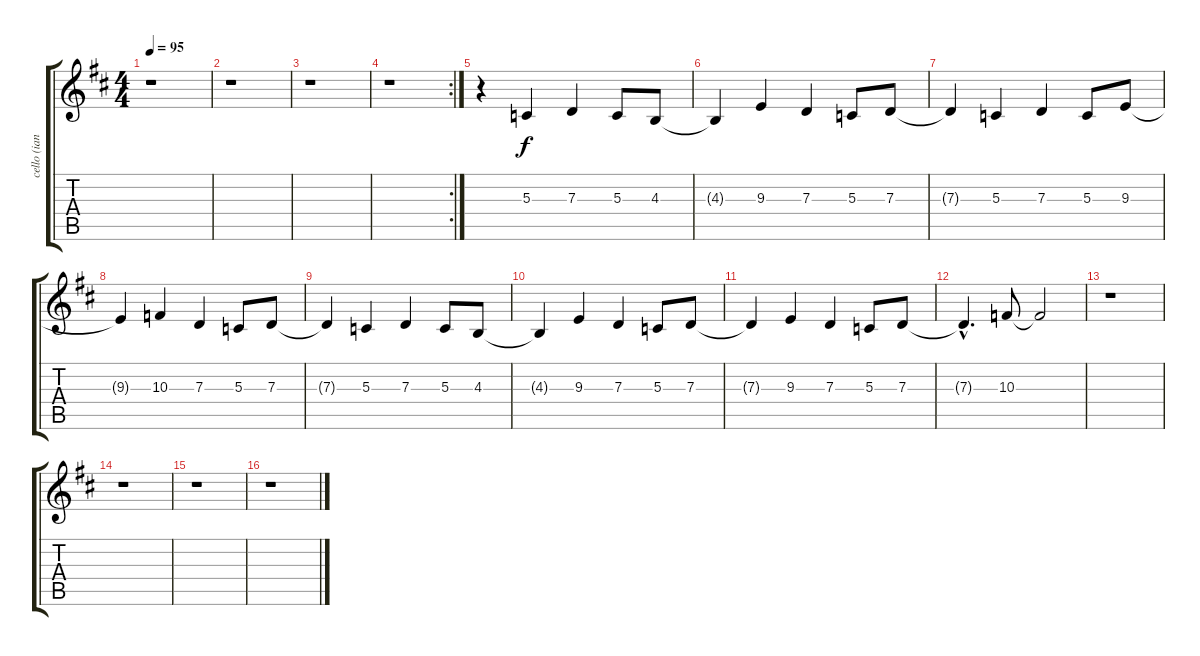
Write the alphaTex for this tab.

\track ("cello (ian bracken)" "cello (ian") {instrument cello}
\staff {score tabs}
\tuning (E4 B3 G3 D3 A2 E2) {hide}
\ts (4 4)
\tempo 95
\clef g2
\ks d
r.1{dy f} |
r.1 |
r.1 |
\rc 2
r.1 |
r.4 5.3.4 7.3.4 5.3.8 4.3.8 |
4.3{t}.4 9.3.4 7.3.4 5.3.8 7.3.8 |
7.3{t}.4 5.3.4 7.3.4 5.3.8 9.3.8 |
9.3{t}.4 10.3.4 7.3.4 5.3.8 7.3.8 |
7.3{t}.4 5.3.4 7.3.4 5.3.8 4.3.8 |
4.3{t}.4 9.3.4 7.3.4 5.3.8 7.3.8 |
7.3{t}.4 9.3.4 7.3.4 5.3.8 7.3.8 |
7.3{hac t}.4{d} 10.3.8 10.3{t}.2 |
r.1 |
r.1 |
r.1 |
r.1
